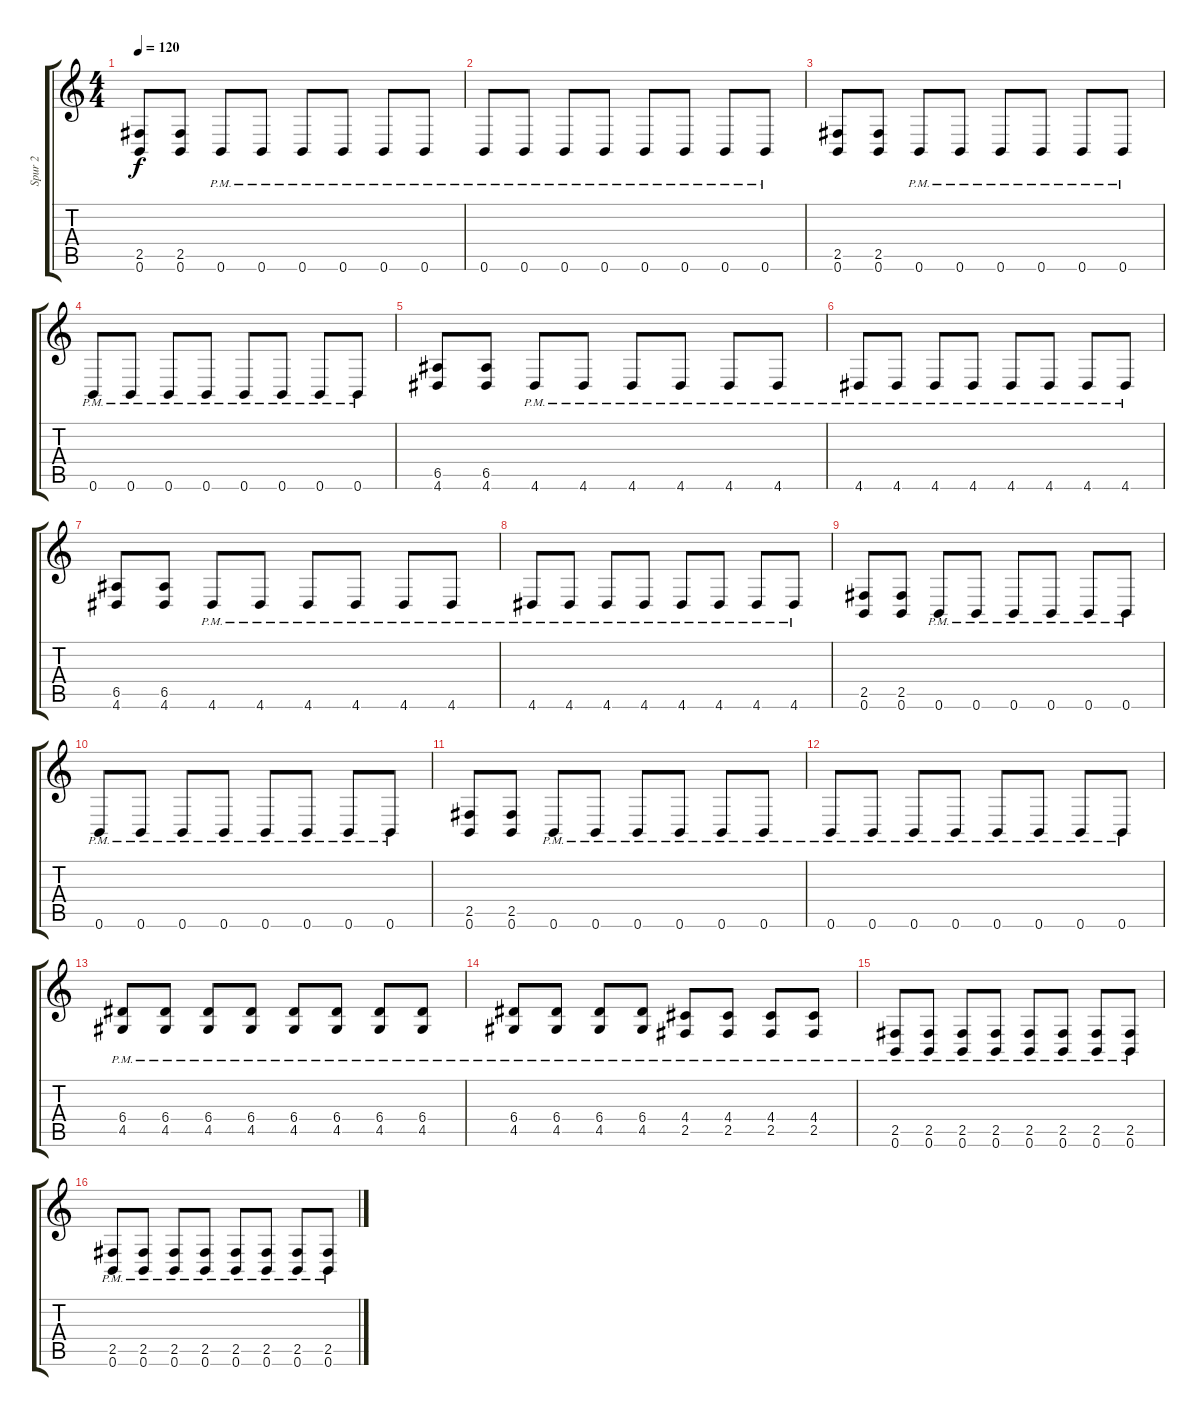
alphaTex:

\track ("Spur 2" "Spur 2") {instrument distortionguitar}
\staff {score tabs}
\tuning (B3 Gb3 D3 A2 E2 B1) {hide}
\ts (4 4)
\tempo 120
\clef g2
\ks c
(2.5 0.6).8{dy f} (2.5 0.6).8 0.6{pm}.8 0.6{pm}.8 0.6{pm}.8 0.6{pm}.8 0.6{pm}.8 0.6{pm}.8 |
0.6{pm}.8 0.6{pm}.8 0.6{pm}.8 0.6{pm}.8 0.6{pm}.8 0.6{pm}.8 0.6{pm}.8 0.6{pm}.8 |
(2.5 0.6).8 (2.5 0.6).8 0.6{pm}.8 0.6{pm}.8 0.6{pm}.8 0.6{pm}.8 0.6{pm}.8 0.6{pm}.8 |
0.6{pm}.8 0.6{pm}.8 0.6{pm}.8 0.6{pm}.8 0.6{pm}.8 0.6{pm}.8 0.6{pm}.8 0.6{pm}.8 |
(6.5 4.6).8 (6.5 4.6).8 4.6{pm}.8 4.6{pm}.8 4.6{pm}.8 4.6{pm}.8 4.6{pm}.8 4.6{pm}.8 |
4.6{pm}.8 4.6{pm}.8 4.6{pm}.8 4.6{pm}.8 4.6{pm}.8 4.6{pm}.8 4.6{pm}.8 4.6{pm}.8 |
(6.5 4.6).8 (6.5 4.6).8 4.6{pm}.8 4.6{pm}.8 4.6{pm}.8 4.6{pm}.8 4.6{pm}.8 4.6{pm}.8 |
4.6{pm}.8 4.6{pm}.8 4.6{pm}.8 4.6{pm}.8 4.6{pm}.8 4.6{pm}.8 4.6{pm}.8 4.6{pm}.8 |
(2.5 0.6).8 (2.5 0.6).8 0.6{pm}.8 0.6{pm}.8 0.6{pm}.8 0.6{pm}.8 0.6{pm}.8 0.6{pm}.8 |
0.6{pm}.8 0.6{pm}.8 0.6{pm}.8 0.6{pm}.8 0.6{pm}.8 0.6{pm}.8 0.6{pm}.8 0.6{pm}.8 |
(2.5 0.6).8 (2.5 0.6).8 0.6{pm}.8 0.6{pm}.8 0.6{pm}.8 0.6{pm}.8 0.6{pm}.8 0.6{pm}.8 |
0.6{pm}.8 0.6{pm}.8 0.6{pm}.8 0.6{pm}.8 0.6{pm}.8 0.6{pm}.8 0.6{pm}.8 0.6{pm}.8 |
(6.4 4.5{pm}).8 (6.4{pm} 4.5{pm}).8 (6.4{pm} 4.5{pm}).8 (6.4{pm} 4.5{pm}).8 (6.4{pm} 4.5{pm}).8 (6.4{pm} 4.5{pm}).8 (6.4{pm} 4.5{pm}).8 (6.4{pm} 4.5{pm}).8 |
(6.4{pm} 4.5{pm}).8 (6.4{pm} 4.5{pm}).8 (6.4{pm} 4.5{pm}).8 (6.4{pm} 4.5{pm}).8 (4.4{pm} 2.5{pm}).8 (4.4{pm} 2.5{pm}).8 (4.4{pm} 2.5{pm}).8 (4.4{pm} 2.5{pm}).8 |
(2.5{pm} 0.6{pm}).8 (2.5{pm} 0.6{pm}).8 (2.5{pm} 0.6{pm}).8 (2.5{pm} 0.6{pm}).8 (2.5{pm} 0.6{pm}).8 (2.5{pm} 0.6{pm}).8 (2.5{pm} 0.6{pm}).8 (2.5{pm} 0.6{pm}).8 |
(2.5{pm} 0.6{pm}).8 (2.5{pm} 0.6{pm}).8 (2.5{pm} 0.6{pm}).8 (2.5{pm} 0.6{pm}).8 (2.5{pm} 0.6{pm}).8 (2.5{pm} 0.6{pm}).8 (2.5{pm} 0.6{pm}).8 (2.5{pm} 0.6{pm}).8
